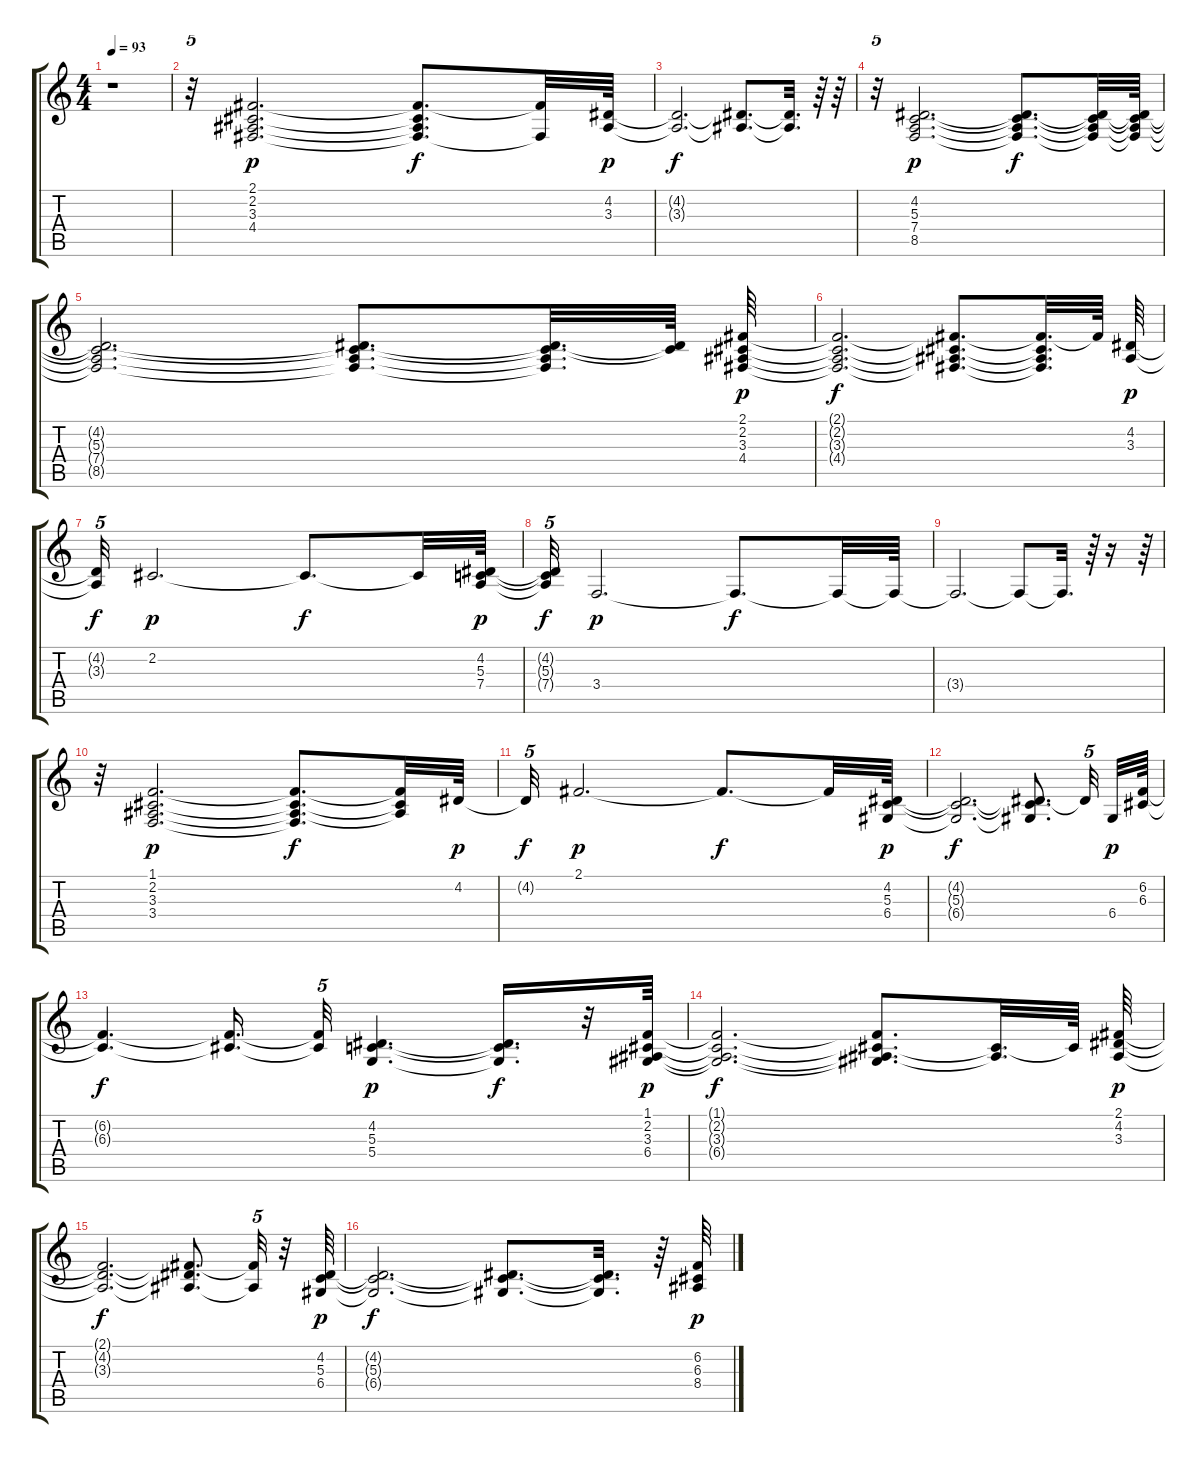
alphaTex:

\track "" {instrument synthvoice}
\staff {score tabs}
\tuning (E4 B3 G3 D3 A2 E2) {hide}
\ts (4 4)
\tempo 93
\clef g2
\ks c
r.1{dy f} |
r.32{tu (5 4)} (2.1 2.2 3.3 4.4).2{d dy p} (2.1{t} 2.2{t} 3.3{t} 4.4{t}).8{d dy f} (2.1{t} 4.4{t}).32 (4.2 3.3).64{dy p} |
(4.2{t} 3.3{t}).2{d dy f} (4.2{t} 3.3{t}).8{d} (4.2{t} 3.3{t}).32{d} r.64 r.64 |
r.32{tu (5 4)} (4.2 5.3 7.4 8.5).2{d dy p} (4.2{t} 5.3{t} 7.4{t} 8.5{t}).8{d dy f} (4.2{t} 5.3{t} 7.4{t} 8.5{t}).32 (4.2{t} 5.3{t} 7.4{t} 8.5{t}).64 |
(4.2{t} 5.3{t} 7.4{t} 8.5{t}).2{d} (4.2{t} 5.3{t} 7.4{t} 8.5{t}).8{d} (4.2{t} 5.3{t} 7.4{t} 8.5{t}).32{d} (4.2{t} 5.3{t}).64 (2.1 2.2 3.3 4.4).64{dy p} |
(2.1{t} 2.2{t} 3.3{t} 4.4{t}).2{d dy f} (2.1{t} 2.2{t} 3.3{t} 4.4{t}).8{d} (2.1{t} 2.2{t} 3.3{t} 4.4{t}).32{d} 2.1{t}.64 (4.2 3.3).64{dy p} |
(4.2{t} 3.3{t}).32{tu (5 4) dy f} 2.2.2{d dy p} 2.2{t}.8{d dy f} 2.2{t}.32 (4.2 5.3 7.4).64{dy p} |
(4.2{t} 5.3{t} 7.4{t}).32{tu (5 4) dy f} 3.4.2{d dy p} 3.4{t}.8{d dy f} 3.4{t}.32 3.4{t}.64 |
3.4{t}.2{d} 3.4{t}.8 3.4{t}.32{d} r.64 r.16 r.64 |
r.32{tu (5 4)} (1.1 2.2 3.3 3.4).2{d dy p} (1.1{t} 2.2{t} 3.3{t} 3.4{t}).8{d dy f} (1.1{t} 2.2{t} 3.3{t}).32 4.2.64{dy p} |
4.2{t}.32{tu (5 4) dy f} 2.1.2{d dy p} 2.1{t}.8{d dy f} 2.1{t}.32 (4.2 5.3 6.4).64{dy p} |
(4.2{t} 5.3{t} 6.4{t}).2{d dy f} (4.2{t} 5.3{t} 6.4{t}).8{d} 4.2{t}.32{tu (5 4) beam splitsecondary} 6.4.32{dy p} (6.2 6.3).64 |
(6.2{t} 6.3{t}).4{d dy f} (6.2{t} 6.3{t}).16{d} (6.2{t} 6.3{t}).32{tu (5 4)} (4.2 5.3 5.4).4{d dy p} (4.2{t} 5.3{t} 5.4{t}).16{d dy f} r.32 (1.1 2.2 3.3 6.4).64{dy p} |
(1.1{t} 2.2{t} 3.3{t} 6.4{t}).2{d dy f} (1.1{t} 2.2{t} 3.3{t} 6.4{t}).8{d} (2.2{t} 3.3{t}).32{d} 2.2{t}.64 (2.1 4.2 3.3).64{dy p} |
(2.1{t} 4.2{t} 3.3{t}).2{d dy f} (2.1{t} 4.2{t} 3.3{t}).8{d} (2.1{t} 3.3{t}).32{tu (5 4)} r.32 (4.2 5.3 6.4).64{dy p} |
(4.2{t} 5.3{t} 6.4{t}).2{d dy f} (4.2{t} 5.3{t} 6.4{t}).8{d} (4.2{t} 5.3{t} 6.4{t}).32{d} r.64 (6.2 6.3 8.4).64{dy p}
